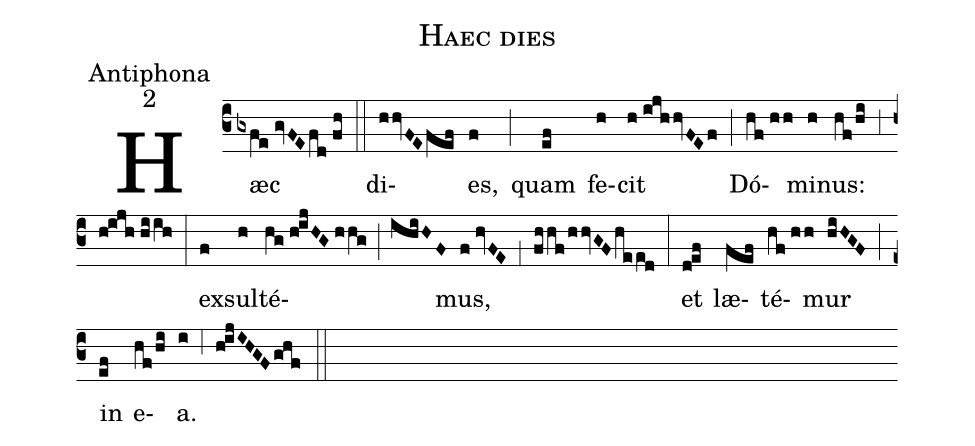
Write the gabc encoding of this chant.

name:Haec dies;
office-part:Antiphona;
mode:2;
%%
(c3) Hæc(gxfe//gvFE/fd//fh) (::) di(hhvFE/fef)es,(f) (;) quam(ef) fe(h)cit(h//ijhhvFEf) (;) Dó(hf//hh)mi(h)nus:(hf/hi) (;3) (h!ijh//hiih) (:) ex(f)sul(h)té(hg//h!ijHG//hhg;ihiHF)mus,(f//hvFE) (;1) (fhhf/hhvGF/heed) (:) et(d!ef) læ(fef)té(hf//hh)mur(hiHGF) (;) in(ef) e(hf/hi)a.(i) (;6) (h!ijIHGF/ghf) (::)
